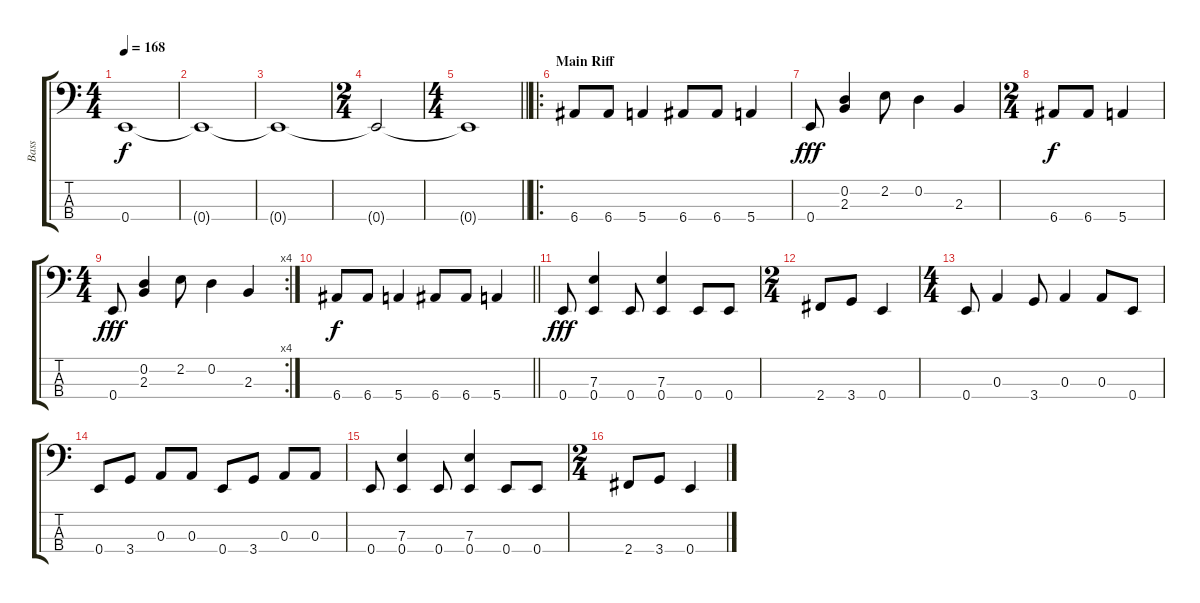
\track ("Bass" "Bass") {instrument acousticguitarsteel}
\staff {score tabs}
\tuning (G2 D2 A1 E1) {hide}
\ts (4 4)
\tempo 168
\clef f4
\ks c
0.4{t}.1{dy f volume 8} |
0.4{t}.1 |
0.4{t}.1{volume 6} |
\ts (2 4)
0.4{t}.2 |
\ts (4 4)
\barLineRight lightlight
0.4{t}.1 |
\ro
\section ("" "Main Riff")
6.4.8{volume 10} 6.4.8 5.4.4 6.4.8 6.4.8 5.4.4 |
0.4.8{dy fff} (0.2 2.3).4 2.2.8 0.2.4 2.3.4 |
\ts (2 4)
6.4.8{dy f} 6.4.8 5.4.4 |
\rc 4
\ts (4 4)
0.4.8{dy fff} (0.2 2.3).4 2.2.8 0.2.4 2.3.4 |
\barLineRight lightlight
6.4.8{dy f} 6.4.8 5.4.4 6.4.8 6.4.8 5.4.4 |
0.4.8{dy fff} (7.3 0.4).4 0.4.8 (7.3 0.4).4 0.4.8 0.4.8 |
\ts (2 4)
2.4.8 3.4.8 0.4.4 |
\ts (4 4)
0.4.8 0.3.4 3.4.8 0.3.4 0.3.8 0.4.8 |
0.4.8 3.4.8 0.3.8 0.3.8 0.4.8 3.4.8 0.3.8 0.3.8 |
0.4.8 (7.3 0.4).4 0.4.8 (7.3 0.4).4 0.4.8 0.4.8 |
\ts (2 4)
2.4.8 3.4.8 0.4.4
